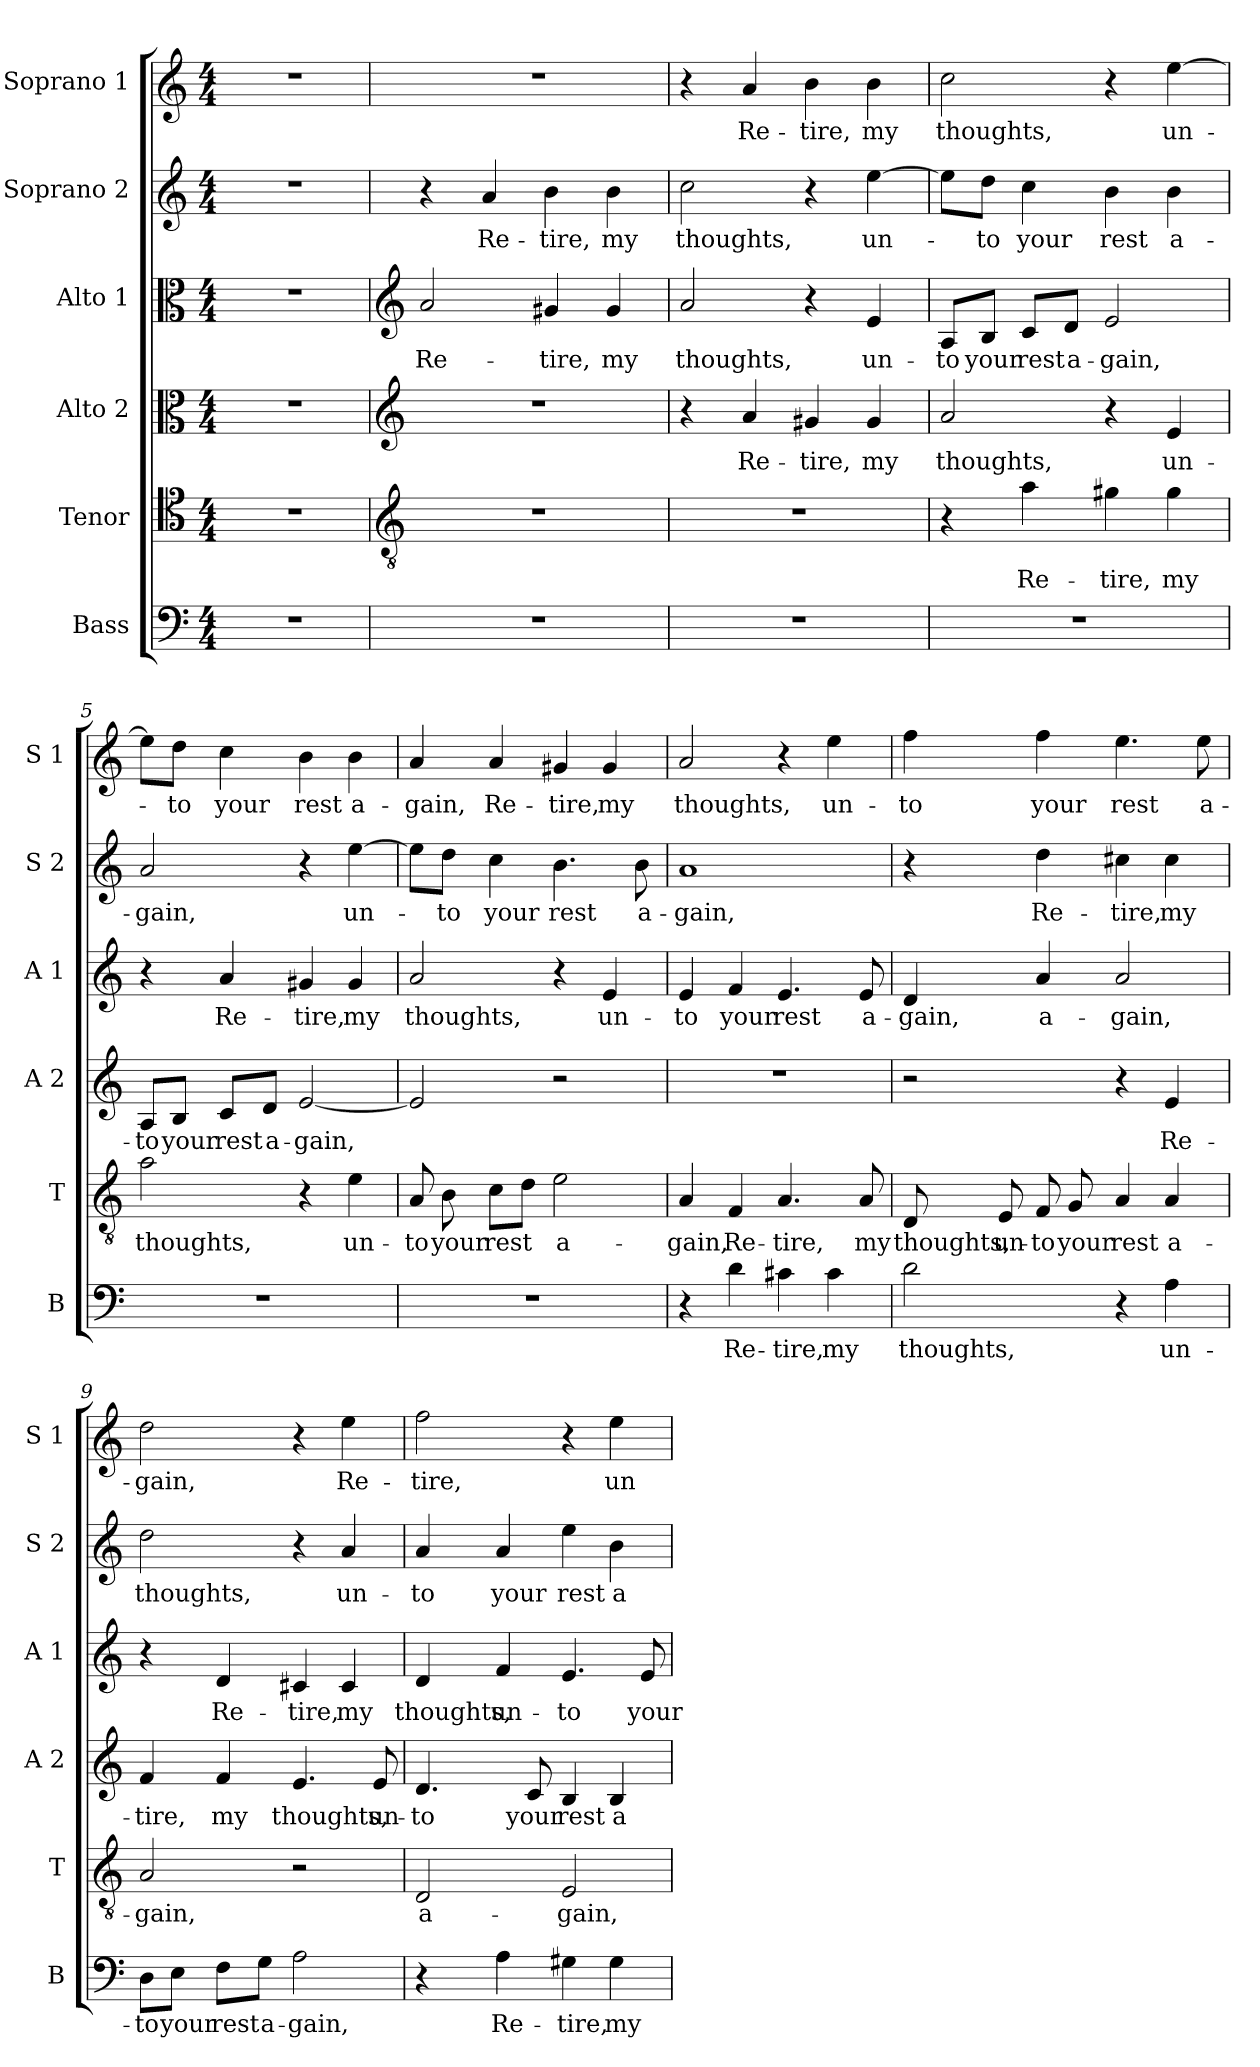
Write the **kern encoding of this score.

**kern	**text	**kern	**text	**kern	**text	**kern	**text	**kern	**text	**kern	**text
*part6	*part6	*part5	*part5	*part4	*part4	*part3	*part3	*part2	*part2	*part1	*part1
*staff6	*staff6	*staff5	*staff5	*staff4	*staff4	*staff3	*staff3	*staff2	*staff2	*staff1	*staff1
*I"Bass	*	*I"Tenor	*	*I"Alto 2	*	*I"Alto 1	*	*I"Soprano 2	*	*I"Soprano 1	*
*I'B	*	*I'T	*	*I'A 2	*	*I'A 1	*	*I'S 2	*	*I'S 1	*
*clefF4	*	*clefC4	*	*clefC3	*	*clefC3	*	*clefG2	*	*clefG2	*
*k[]	*	*k[]	*	*k[]	*	*k[]	*	*k[]	*	*k[]	*
*C:	*	*C:	*	*C:	*	*C:	*	*C:	*	*C:	*
*M4/4	*	*M4/4	*	*M4/4	*	*M4/4	*	*M4/4	*	*M4/4	*
=1	=1	=1	=1	=1	=1	=1	=1	=1	=1	=1	=1
1r	.	1r	.	1r	.	1r	.	1r	.	1r	.
=2	=2	=2	=2	=2	=2	=2	=2	=2	=2	=2	=2
*	*	*clefGv2	*	*clefG2	*	*clefG2	*	*	*	*	*
!	!	!	!	!	!	!	!LO:LY:b	!	!	!	!
1r	.	1r	.	1r	.	2a/	Re-	4r	.	1r	.
!	!	!	!	!	!	!	!	!	!LO:LY:b	!	!
.	.	.	.	.	.	.	.	4a/	Re-	.	.
!	!	!	!	!	!	!	!LO:LY:b	!	!LO:LY:b	!	!
.	.	.	.	.	.	4g#X/	-tire,	4b\	-tire,	.	.
!	!	!	!	!	!	!	!LO:LY:b	!	!LO:LY:b	!	!
.	.	.	.	.	.	4g#/	my	4b\	my	.	.
=3	=3	=3	=3	=3	=3	=3	=3	=3	=3	=3	=3
!	!	!	!	!	!	!	!LO:LY:b	!	!LO:LY:b	!	!
1r	.	1r	.	4r	.	2a/	thoughts,	2cc\	thoughts,	4r	.
!	!	!	!	!	!LO:LY:b	!	!	!	!	!	!LO:LY:b
.	.	.	.	4a/	Re-	.	.	.	.	4a/	Re-
!	!	!	!	!	!LO:LY:b	!	!	!	!	!	!LO:LY:b
.	.	.	.	4g#X/	-tire,	4r	.	4r	.	4b\	-tire,
!	!	!	!	!	!LO:LY:b	!	!LO:LY:b	!	!LO:LY:b	!	!LO:LY:b
.	.	.	.	4g#/	my	4e/	un-	[4ee\	un-	4b\	my
=4	=4	=4	=4	=4	=4	=4	=4	=4	=4	=4	=4
!	!	!	!	!	!LO:LY:b	!	!LO:LY:b	!	!	!	!LO:LY:b
1r	.	4r	.	2a/	thoughts,	8A/L	-to	8ee\L]	.	2cc\	thoughts,
!	!	!	!	!	!	!	!LO:LY:b	!	!LO:LY:b	!	!
.	.	.	.	.	.	8B/J	your	8dd\J	-to	.	.
!	!	!	!LO:LY:b	!	!	!	!LO:LY:b	!	!LO:LY:b	!	!
.	.	4a\	Re-	.	.	8c/L	rest	4cc\	your	.	.
!	!	!	!	!	!	!	!LO:LY:b	!	!	!	!
.	.	.	.	.	.	8d/J	a-	.	.	.	.
!	!	!	!LO:LY:b	!	!	!	!LO:LY:b	!	!LO:LY:b	!	!
.	.	4g#X\	-tire,	4r	.	2e/	-gain,	4b\	rest	4r	.
!	!	!	!LO:LY:b	!	!LO:LY:b	!	!	!	!LO:LY:b	!	!LO:LY:b
.	.	4g#\	my	4e/	un-	.	.	4b\	a-	[4ee\	un-
=5	=5	=5	=5	=5	=5	=5	=5	=5	=5	=5	=5
!	!	!	!LO:LY:b	!	!LO:LY:b	!	!	!	!LO:LY:b	!	!
1r	.	2a\	thoughts,	8A/L	-to	4r	.	2a/	-gain,	8ee\L]	.
!	!	!	!	!	!LO:LY:b	!	!	!	!	!	!LO:LY:b
.	.	.	.	8B/J	your	.	.	.	.	8dd\J	-to
!	!	!	!	!	!LO:LY:b	!	!LO:LY:b	!	!	!	!LO:LY:b
.	.	.	.	8c/L	rest	4a/	Re-	.	.	4cc\	your
!	!	!	!	!	!LO:LY:b	!	!	!	!	!	!
.	.	.	.	8d/J	a-	.	.	.	.	.	.
!	!	!	!	!	!LO:LY:b	!	!LO:LY:b	!	!	!	!LO:LY:b
.	.	4r	.	[2e/	-gain,	4g#X/	-tire,	4r	.	4b\	rest
!	!	!	!LO:LY:b	!	!	!	!LO:LY:b	!	!LO:LY:b	!	!LO:LY:b
.	.	4e\	un-	.	.	4g#/	my	[4ee\	un-	4b\	a-
=6	=6	=6	=6	=6	=6	=6	=6	=6	=6	=6	=6
!	!	!	!LO:LY:b	!	!	!	!LO:LY:b	!	!	!	!LO:LY:b
1r	.	8A/	-to	2e/]	.	2a/	thoughts,	8ee\L]	.	4a/	-gain,
!	!	!	!LO:LY:b	!	!	!	!	!	!LO:LY:b	!	!
.	.	8B\	your	.	.	.	.	8dd\J	-to	.	.
!	!	!	!LO:LY:b	!	!	!	!	!	!LO:LY:b	!	!LO:LY:b
.	.	8c\L	rest	.	.	.	.	4cc\	your	4a/	Re-
.	.	8d\J	.	.	.	.	.	.	.	.	.
!	!	!	!LO:LY:b	!	!	!	!	!	!LO:LY:b	!	!LO:LY:b
.	.	2e\	a-	2r	.	4r	.	4.b\	rest	4g#X/	-tire,
!	!	!	!	!	!	!	!LO:LY:b	!	!	!	!LO:LY:b
.	.	.	.	.	.	4e/	un-	.	.	4g#/	my
!	!	!	!	!	!	!	!	!	!LO:LY:b	!	!
.	.	.	.	.	.	.	.	8b\	a-	.	.
!!LO:LB:g=z
=7	=7	=7	=7	=7	=7	=7	=7	=7	=7	=7	=7
!	!	!	!LO:LY:b	!	!	!	!LO:LY:b	!	!LO:LY:b	!	!LO:LY:b
4r	.	4A/	-gain,	1r	.	4e/	-to	1a	-gain,	2a/	thoughts,
!	!LO:LY:b	!	!LO:LY:b	!	!	!	!LO:LY:b	!	!	!	!
4d\	Re-	4F/	Re-	.	.	4f/	your	.	.	.	.
!	!LO:LY:b	!	!LO:LY:b	!	!	!	!LO:LY:b	!	!	!	!
4c#X\	-tire,	4.A/	-tire,	.	.	4.e/	rest	.	.	4r	.
!	!LO:LY:b	!	!	!	!	!	!	!	!	!	!LO:LY:b
4c#\	my	.	.	.	.	.	.	.	.	4ee\	un-
!	!	!	!LO:LY:b	!	!	!	!LO:LY:b	!	!	!	!
.	.	8A/	my	.	.	8e/	a-	.	.	.	.
=8	=8	=8	=8	=8	=8	=8	=8	=8	=8	=8	=8
!	!LO:LY:b	!	!LO:LY:b	!	!	!	!LO:LY:b	!	!	!	!LO:LY:b
2d\	thoughts,	8D/	thoughts,	2r	.	4d/	-gain,	4r	.	4ff\	-to
!	!	!	!LO:LY:b	!	!	!	!	!	!	!	!
.	.	8E/	un-	.	.	.	.	.	.	.	.
!	!	!	!LO:LY:b	!	!	!	!LO:LY:b	!	!LO:LY:b	!	!LO:LY:b
.	.	8F/	-to	.	.	4a/	a-	4dd\	Re-	4ff\	your
!	!	!	!LO:LY:b	!	!	!	!	!	!	!	!
.	.	8G/	your	.	.	.	.	.	.	.	.
!	!	!	!LO:LY:b	!	!	!	!LO:LY:b	!	!LO:LY:b	!	!LO:LY:b
4r	.	4A/	rest	4r	.	2a/	-gain,	4cc#X\	-tire,	4.ee\	rest
!	!LO:LY:b	!	!LO:LY:b	!	!LO:LY:b	!	!	!	!LO:LY:b	!	!
4A\	un-	4A/	a-	4e/	Re-	.	.	4cc#\	my	.	.
!	!	!	!	!	!	!	!	!	!	!	!LO:LY:b
.	.	.	.	.	.	.	.	.	.	8ee\	a-
=9	=9	=9	=9	=9	=9	=9	=9	=9	=9	=9	=9
!	!LO:LY:b	!	!LO:LY:b	!	!LO:LY:b	!	!	!	!LO:LY:b	!	!LO:LY:b
8D\L	-to	2A/	-gain,	4f/	-tire,	4r	.	2dd\	thoughts,	2dd\	-gain,
!	!LO:LY:b	!	!	!	!	!	!	!	!	!	!
8E\J	your	.	.	.	.	.	.	.	.	.	.
!	!LO:LY:b	!	!	!	!LO:LY:b	!	!LO:LY:b	!	!	!	!
8F\L	rest	.	.	4f/	my	4d/	Re-	.	.	.	.
!	!LO:LY:b	!	!	!	!	!	!	!	!	!	!
8G\J	a-	.	.	.	.	.	.	.	.	.	.
!	!LO:LY:b	!	!	!	!LO:LY:b	!	!LO:LY:b	!	!	!	!
2A\	-gain,	2r	.	4.e/	thoughts,	4c#X/	-tire,	4r	.	4r	.
!	!	!	!	!	!	!	!LO:LY:b	!	!LO:LY:b	!	!LO:LY:b
.	.	.	.	.	.	4c#/	my	4a/	un-	4ee\	Re-
!	!	!	!	!	!LO:LY:b	!	!	!	!	!	!
.	.	.	.	8e/	un-	.	.	.	.	.	.
=10	=10	=10	=10	=10	=10	=10	=10	=10	=10	=10	=10
!	!	!	!LO:LY:b	!	!LO:LY:b	!	!LO:LY:b	!	!LO:LY:b	!	!LO:LY:b
4r	.	2D/	a-	4.d/	-to	4d/	thoughts,	4a/	-to	2ff\	-tire,
!	!LO:LY:b	!	!	!	!	!	!LO:LY:b	!	!LO:LY:b	!	!
4A\	Re-	.	.	.	.	4f/	un-	4a/	your	.	.
!	!	!	!	!	!LO:LY:b	!	!	!	!	!	!
.	.	.	.	8c/	your	.	.	.	.	.	.
!	!LO:LY:b	!	!LO:LY:b	!	!LO:LY:b	!	!LO:LY:b	!	!LO:LY:b	!	!
4G#X\	-tire,	2E/	-gain,	4B/	rest	4.e/	-to	4ee\	rest	4r	.
!	!LO:LY:b	!	!	!	!LO:LY:b	!	!	!	!LO:LY:b	!	!LO:LY:b
4G#\	my	.	.	4B/	a-	.	.	4b\	a-	4ee\	un-
!	!	!	!	!	!	!	!LO:LY:b	!	!	!	!
.	.	.	.	.	.	8e/	your	.	.	.	.
=	=	=	=	=	=	=	=	=	=	=	=
*-	*-	*-	*-	*-	*-	*-	*-	*-	*-	*-	*-
